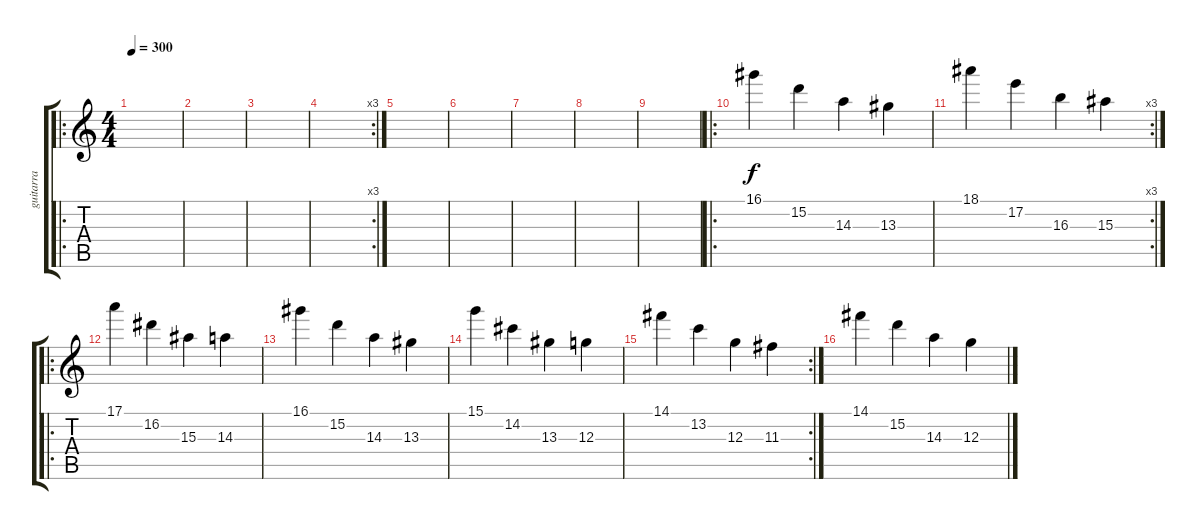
\track ("guitarra" "guitarra") {instrument distortionguitar}
\staff {score tabs}
\tuning (E4 B3 G3 D3 A2 E2) {hide}
\ro
\ts (4 4)
\tempo 300
\clef g2
\ks c
|
|
|
\rc 3
|
|
|
|
|
|
\ro
16.1.4 15.2.4 14.3.4 13.3.4 |
\rc 3
18.1.4 17.2.4 16.3.4 15.3.4 |
\ro
17.1.4 16.2.4 15.3.4 14.3.4 |
16.1.4 15.2.4 14.3.4 13.3.4 |
15.1.4 14.2.4 13.3.4 12.3.4 |
\rc 2
14.1.4 13.2.4 12.3.4 11.3.4 |
14.1.4 15.2.4 14.3.4 12.3.4
